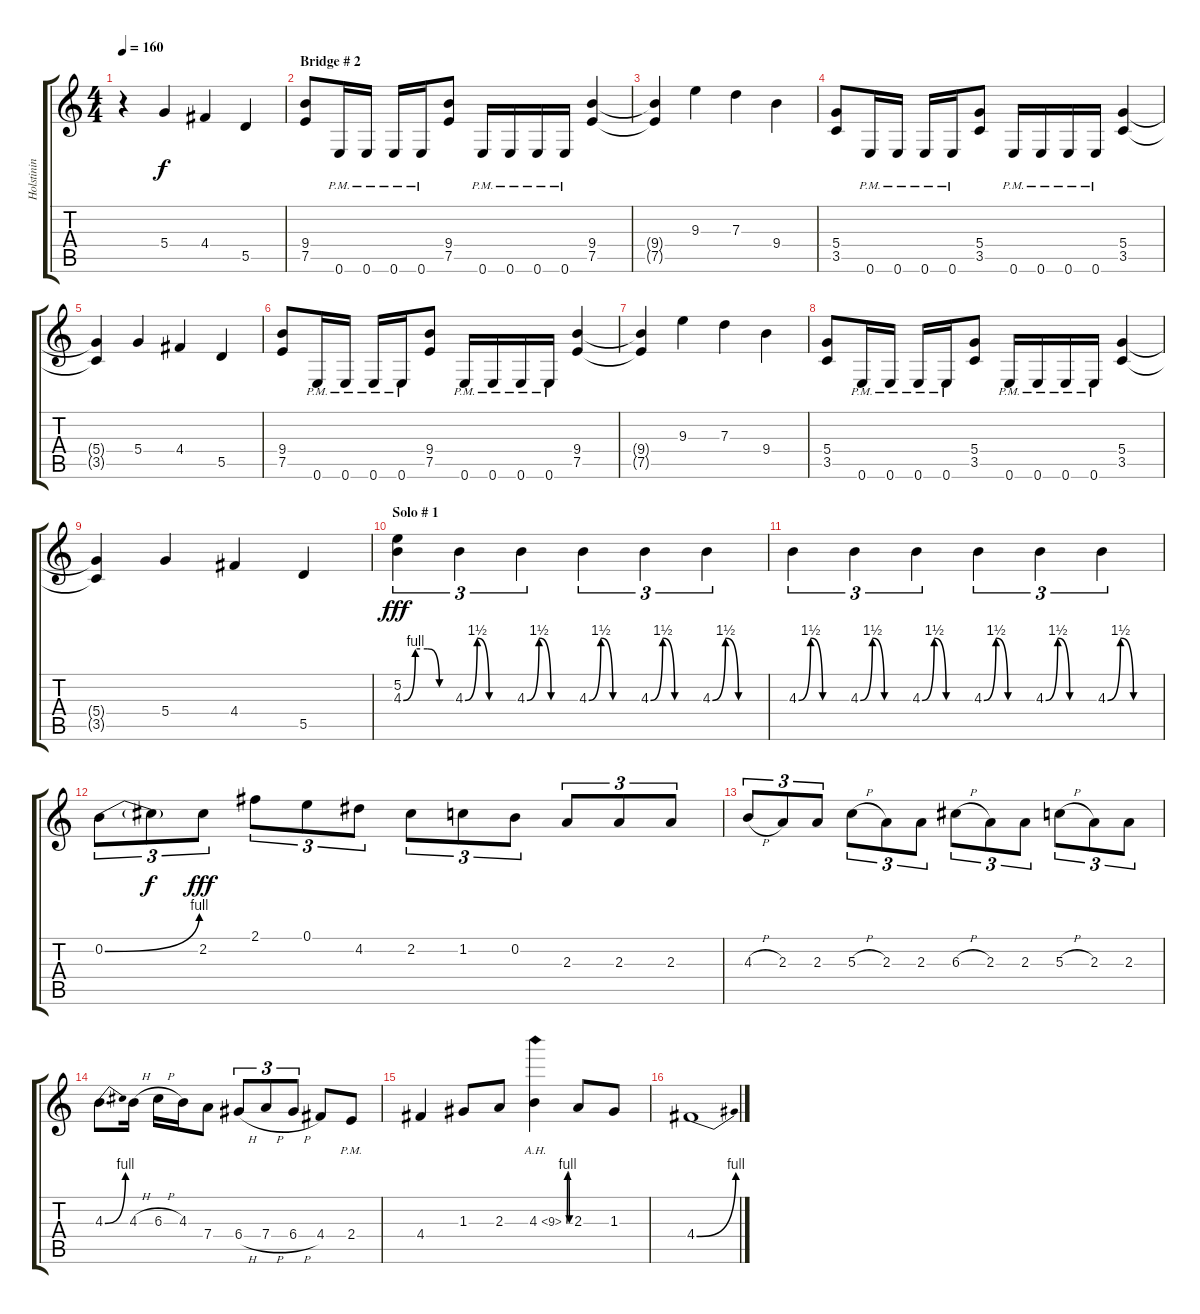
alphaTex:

\track ("Holstinin" "Holstinin") {instrument distortionguitar}
\staff {score tabs}
\tuning (E4 B3 G3 D3 A2 E2) {hide}
\ts (4 4)
\tempo 160
\clef g2
\ks c
r.4{dy f} 5.4.4 4.4.4 5.5.4 |
\section ("" "Bridge # 2")
(9.4 7.5).8 0.6{pm}.16 0.6{pm}.16 0.6{pm}.16 0.6{pm}.16 (9.4 7.5).8 0.6{pm}.16 0.6{pm}.16 0.6{pm}.16 0.6{pm}.16 (9.4 7.5).4 |
(9.4{t} 7.5{t}).4 9.3.4 7.3.4 9.4.4 |
(5.4 3.5).8 0.6{pm}.16 0.6{pm}.16 0.6{pm}.16 0.6{pm}.16 (5.4 3.5).8 0.6{pm}.16 0.6{pm}.16 0.6{pm}.16 0.6{pm}.16 (5.4 3.5).4 |
(5.4{t} 3.5{t}).4 5.4.4 4.4.4 5.5.4 |
(9.4 7.5).8 0.6{pm}.16 0.6{pm}.16 0.6{pm}.16 0.6{pm}.16 (9.4 7.5).8 0.6{pm}.16 0.6{pm}.16 0.6{pm}.16 0.6{pm}.16 (9.4 7.5).4 |
(9.4{t} 7.5{t}).4 9.3.4 7.3.4 9.4.4 |
(5.4 3.5).8 0.6{pm}.16 0.6{pm}.16 0.6{pm}.16 0.6{pm}.16 (5.4 3.5).8 0.6{pm}.16 0.6{pm}.16 0.6{pm}.16 0.6{pm}.16 (5.4 3.5).4 |
(5.4{t} 3.5{t}).4 5.4.4 4.4.4 5.5.4 |
\section ("" "Solo # 1")
(5.2 4.3{be (custom 0 0 15 4 30 4 45 0 60 0)}).4{tu (3 2) dy fff volume 15 balance 6} 4.3{be (custom 0 0 15 6 30 0 45 0 60 0)}.4{tu (3 2)} 4.3{be (custom 0 0 15 6 30 0 45 0 60 0)}.4{tu (3 2)} 4.3{be (custom 0 0 15 6 30 0 45 0 60 0)}.4{tu (3 2)} 4.3{be (custom 0 0 15 6 30 0 45 0 60 0)}.4{tu (3 2)} 4.3{be (custom 0 0 15 6 30 0 45 0 60 0)}.4{tu (3 2)} |
4.3{be (custom 0 0 15 6 30 0 45 0 60 0)}.4{tu (3 2)} 4.3{be (custom 0 0 15 6 30 0 45 0 60 0)}.4{tu (3 2)} 4.3{be (custom 0 0 15 6 30 0 45 0 60 0)}.4{tu (3 2)} 4.3{be (custom 0 0 15 6 30 0 45 0 60 0)}.4{tu (3 2)} 4.3{be (custom 0 0 15 6 30 0 45 0 60 0)}.4{tu (3 2)} 4.3{be (custom 0 0 15 6 30 0 45 0 60 0)}.4{tu (3 2)} |
0.2{be (bend 0 0 60 4)}.8{tu (3 2)} 0.2{t}.8{tu (3 2) dy f} 2.2.8{tu (3 2) dy fff} 2.1.8{tu (3 2)} 0.1.8{tu (3 2)} 4.2.8{tu (3 2)} 2.2.8{tu (3 2)} 1.2.8{tu (3 2)} 0.2.8{tu (3 2)} 2.3.8{tu (3 2)} 2.3.8{tu (3 2)} 2.3.8{tu (3 2)} |
4.3{h}.8{tu (3 2)} 2.3.8{tu (3 2)} 2.3.8{tu (3 2)} 5.3{h}.8{tu (3 2)} 2.3.8{tu (3 2)} 2.3.8{tu (3 2)} 6.3{h}.8{tu (3 2)} 2.3.8{tu (3 2)} 2.3.8{tu (3 2)} 5.3{h}.8{tu (3 2)} 2.3.8{tu (3 2)} 2.3.8{tu (3 2)} |
4.3{be (bend 0 0 60 4)}.8{d} 4.3{h}.16 6.3{h}.16 4.3.16 7.4.8 6.4{h}.8{tu (3 2)} 7.4{h}.8{tu (3 2)} 6.4{h}.8{tu (3 2)} 4.4.8 2.4{pm}.8 |
4.4.4 1.3.8 2.3.8 4.3{be (custom 0 0 15 4 30 4 45 0 60 0) ah 5}.4 2.3.8 1.3.8 |
4.4{be (bend 0 0 60 4)}.1
